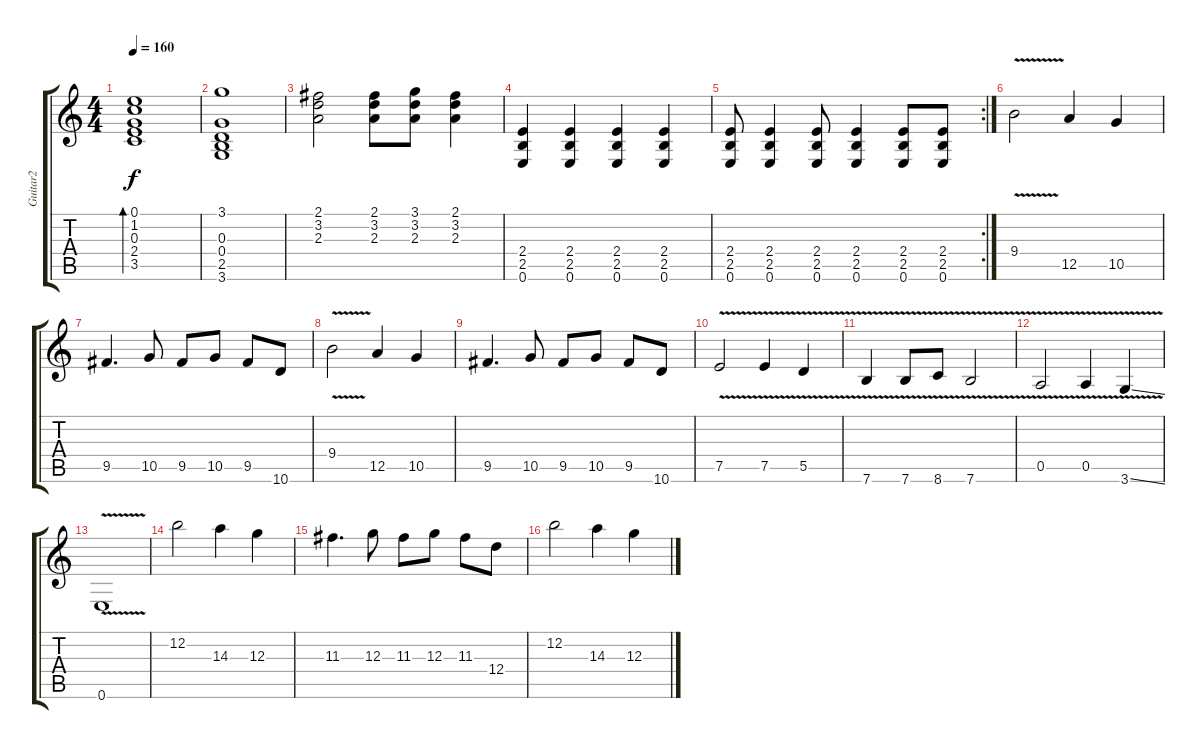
\track ("Guitar2" "Guitar2") {instrument distortionguitar}
\staff {score tabs}
\tuning (E4 B3 G3 D3 A2 E2) {hide}
\ts (4 4)
\tempo 160
\clef g2
\ks c
(0.1 1.2 0.3 2.4 3.5).1{bd 60 dy f} |
(3.1 0.3 0.4 2.5 3.6).1 |
(2.1 3.2 2.3).2 (2.1 3.2 2.3).8 (3.1 3.2 2.3).8 (2.1 3.2 2.3).4 |
(2.4 2.5 0.6).4 (2.4 2.5 0.6).4 (2.4 2.5 0.6).4 (2.4 2.5 0.6).4 |
\rc 2
(2.4 2.5 0.6).8 (2.4 2.5 0.6).4 (2.4 2.5 0.6).8 (2.4 2.5 0.6).4 (2.4 2.5 0.6).8 (2.4 2.5 0.6).8 |
9.4{v}.2 12.5.4 10.5.4 |
9.5.4{d} 10.5.8 9.5.8 10.5.8 9.5.8 10.6.8 |
9.4{v}.2 12.5.4 10.5.4 |
9.5.4{d} 10.5.8 9.5.8 10.5.8 9.5.8 10.6.8 |
7.5{v}.2 7.5{v}.4 5.5{v}.4 |
7.6{v}.4 7.6{v}.8 8.6{v}.8 7.6{v}.2 |
0.5{v}.2 0.5{v}.4 3.6{v ss}.4 |
0.6{v}.1 |
12.2.2 14.3.4 12.3.4 |
11.3.4{d} 12.3.8 11.3.8 12.3.8 11.3.8 12.4.8 |
12.2.2 14.3.4 12.3.4
